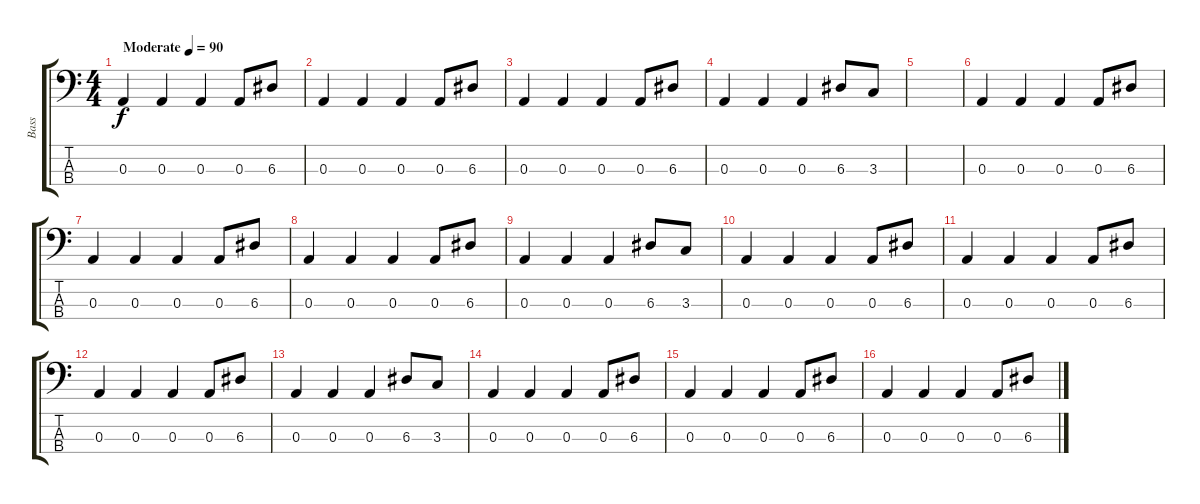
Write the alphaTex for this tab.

\track ("Bass" "Bass") {instrument electricbassfinger}
\staff {score tabs}
\tuning (G2 D2 A1 E1) {hide}
\ts (4 4)
\tempo (90 "Moderate")
\clef f4
\ks c
0.3.4{dy f instrument electricbassfinger} 0.3.4 0.3.4 0.3.8 6.3.8 |
0.3.4 0.3.4 0.3.4 0.3.8 6.3.8 |
0.3.4 0.3.4 0.3.4 0.3.8 6.3.8 |
0.3.4 0.3.4 0.3.4 6.3.8 3.3.8 |
|
0.3.4 0.3.4 0.3.4 0.3.8 6.3.8 |
0.3.4 0.3.4 0.3.4 0.3.8 6.3.8 |
0.3.4 0.3.4 0.3.4 0.3.8 6.3.8 |
0.3.4 0.3.4 0.3.4 6.3.8 3.3.8 |
0.3.4 0.3.4 0.3.4 0.3.8 6.3.8 |
0.3.4 0.3.4 0.3.4 0.3.8 6.3.8 |
0.3.4 0.3.4 0.3.4 0.3.8 6.3.8 |
0.3.4 0.3.4 0.3.4 6.3.8 3.3.8 |
0.3.4 0.3.4 0.3.4 0.3.8 6.3.8 |
0.3.4 0.3.4 0.3.4 0.3.8 6.3.8 |
0.3.4 0.3.4 0.3.4 0.3.8 6.3.8
